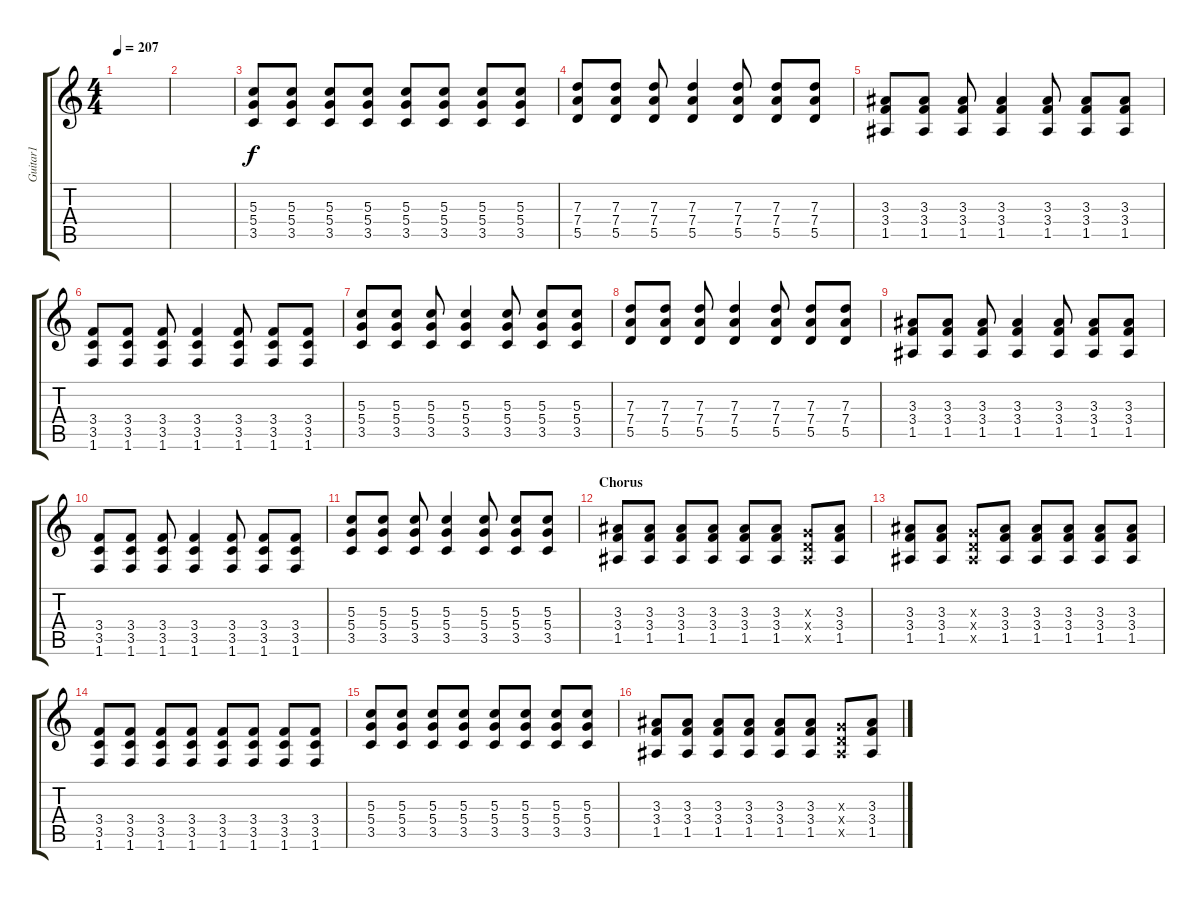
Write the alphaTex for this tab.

\track ("Guitar1" "Guitar1") {instrument distortionguitar}
\staff {score tabs}
\tuning (E4 B3 G3 D3 A2 E2) {hide}
\ts (4 4)
\tempo 207
\clef g2
\ks c
|
|
(5.3 5.4 3.5).8 (5.3 5.4 3.5).8 (5.3 5.4 3.5).8 (5.3 5.4 3.5).8 (5.3 5.4 3.5).8 (5.3 5.4 3.5).8 (5.3 5.4 3.5).8 (5.3 5.4 3.5).8 |
(7.3 7.4 5.5).8 (7.3 7.4 5.5).8 (7.3 7.4 5.5).8 (7.3 7.4 5.5).4 (7.3 7.4 5.5).8 (7.3 7.4 5.5).8 (7.3 7.4 5.5).8 |
(3.3 3.4 1.5).8 (3.3 3.4 1.5).8 (3.3 3.4 1.5).8 (3.3 3.4 1.5).4 (3.3 3.4 1.5).8 (3.3 3.4 1.5).8 (3.3 3.4 1.5).8 |
(3.4 3.5 1.6).8 (3.4 3.5 1.6).8 (3.4 3.5 1.6).8 (3.4 3.5 1.6).4 (3.4 3.5 1.6).8 (3.4 3.5 1.6).8 (3.4 3.5 1.6).8 |
(5.3 5.4 3.5).8 (5.3 5.4 3.5).8 (5.3 5.4 3.5).8 (5.3 5.4 3.5).4 (5.3 5.4 3.5).8 (5.3 5.4 3.5).8 (5.3 5.4 3.5).8 |
(7.3 7.4 5.5).8 (7.3 7.4 5.5).8 (7.3 7.4 5.5).8 (7.3 7.4 5.5).4 (7.3 7.4 5.5).8 (7.3 7.4 5.5).8 (7.3 7.4 5.5).8 |
(3.3 3.4 1.5).8 (3.3 3.4 1.5).8 (3.3 3.4 1.5).8 (3.3 3.4 1.5).4 (3.3 3.4 1.5).8 (3.3 3.4 1.5).8 (3.3 3.4 1.5).8 |
(3.4 3.5 1.6).8 (3.4 3.5 1.6).8 (3.4 3.5 1.6).8 (3.4 3.5 1.6).4 (3.4 3.5 1.6).8 (3.4 3.5 1.6).8 (3.4 3.5 1.6).8 |
(5.3 5.4 3.5).8 (5.3 5.4 3.5).8 (5.3 5.4 3.5).8 (5.3 5.4 3.5).4 (5.3 5.4 3.5).8 (5.3 5.4 3.5).8 (5.3 5.4 3.5).8 |
\section ("" "Chorus")
(3.3 3.4 1.5).8 (3.3 3.4 1.5).8 (3.3 3.4 1.5).8 (3.3 3.4 1.5).8 (3.3 3.4 1.5).8 (3.3 3.4 1.5).8 (0.3{x} 0.4{x} 1.5{x}).8 (3.3 3.4 1.5).8 |
(3.3 3.4 1.5).8 (3.3 3.4 1.5).8 (0.3{x} 0.4{x} 1.5{x}).8 (3.3 3.4 1.5).8 (3.3 3.4 1.5).8 (3.3 3.4 1.5).8 (3.3 3.4 1.5).8 (3.3 3.4 1.5).8 |
(3.4 3.5 1.6).8 (3.4 3.5 1.6).8 (3.4 3.5 1.6).8 (3.4 3.5 1.6).8 (3.4 3.5 1.6).8 (3.4 3.5 1.6).8 (3.4 3.5 1.6).8 (3.4 3.5 1.6).8 |
(5.3 5.4 3.5).8 (5.3 5.4 3.5).8 (5.3 5.4 3.5).8 (5.3 5.4 3.5).8 (5.3 5.4 3.5).8 (5.3 5.4 3.5).8 (5.3 5.4 3.5).8 (5.3 5.4 3.5).8 |
(3.3 3.4 1.5).8 (3.3 3.4 1.5).8 (3.3 3.4 1.5).8 (3.3 3.4 1.5).8 (3.3 3.4 1.5).8 (3.3 3.4 1.5).8 (0.3{x} 0.4{x} 1.5{x}).8 (3.3 3.4 1.5).8
